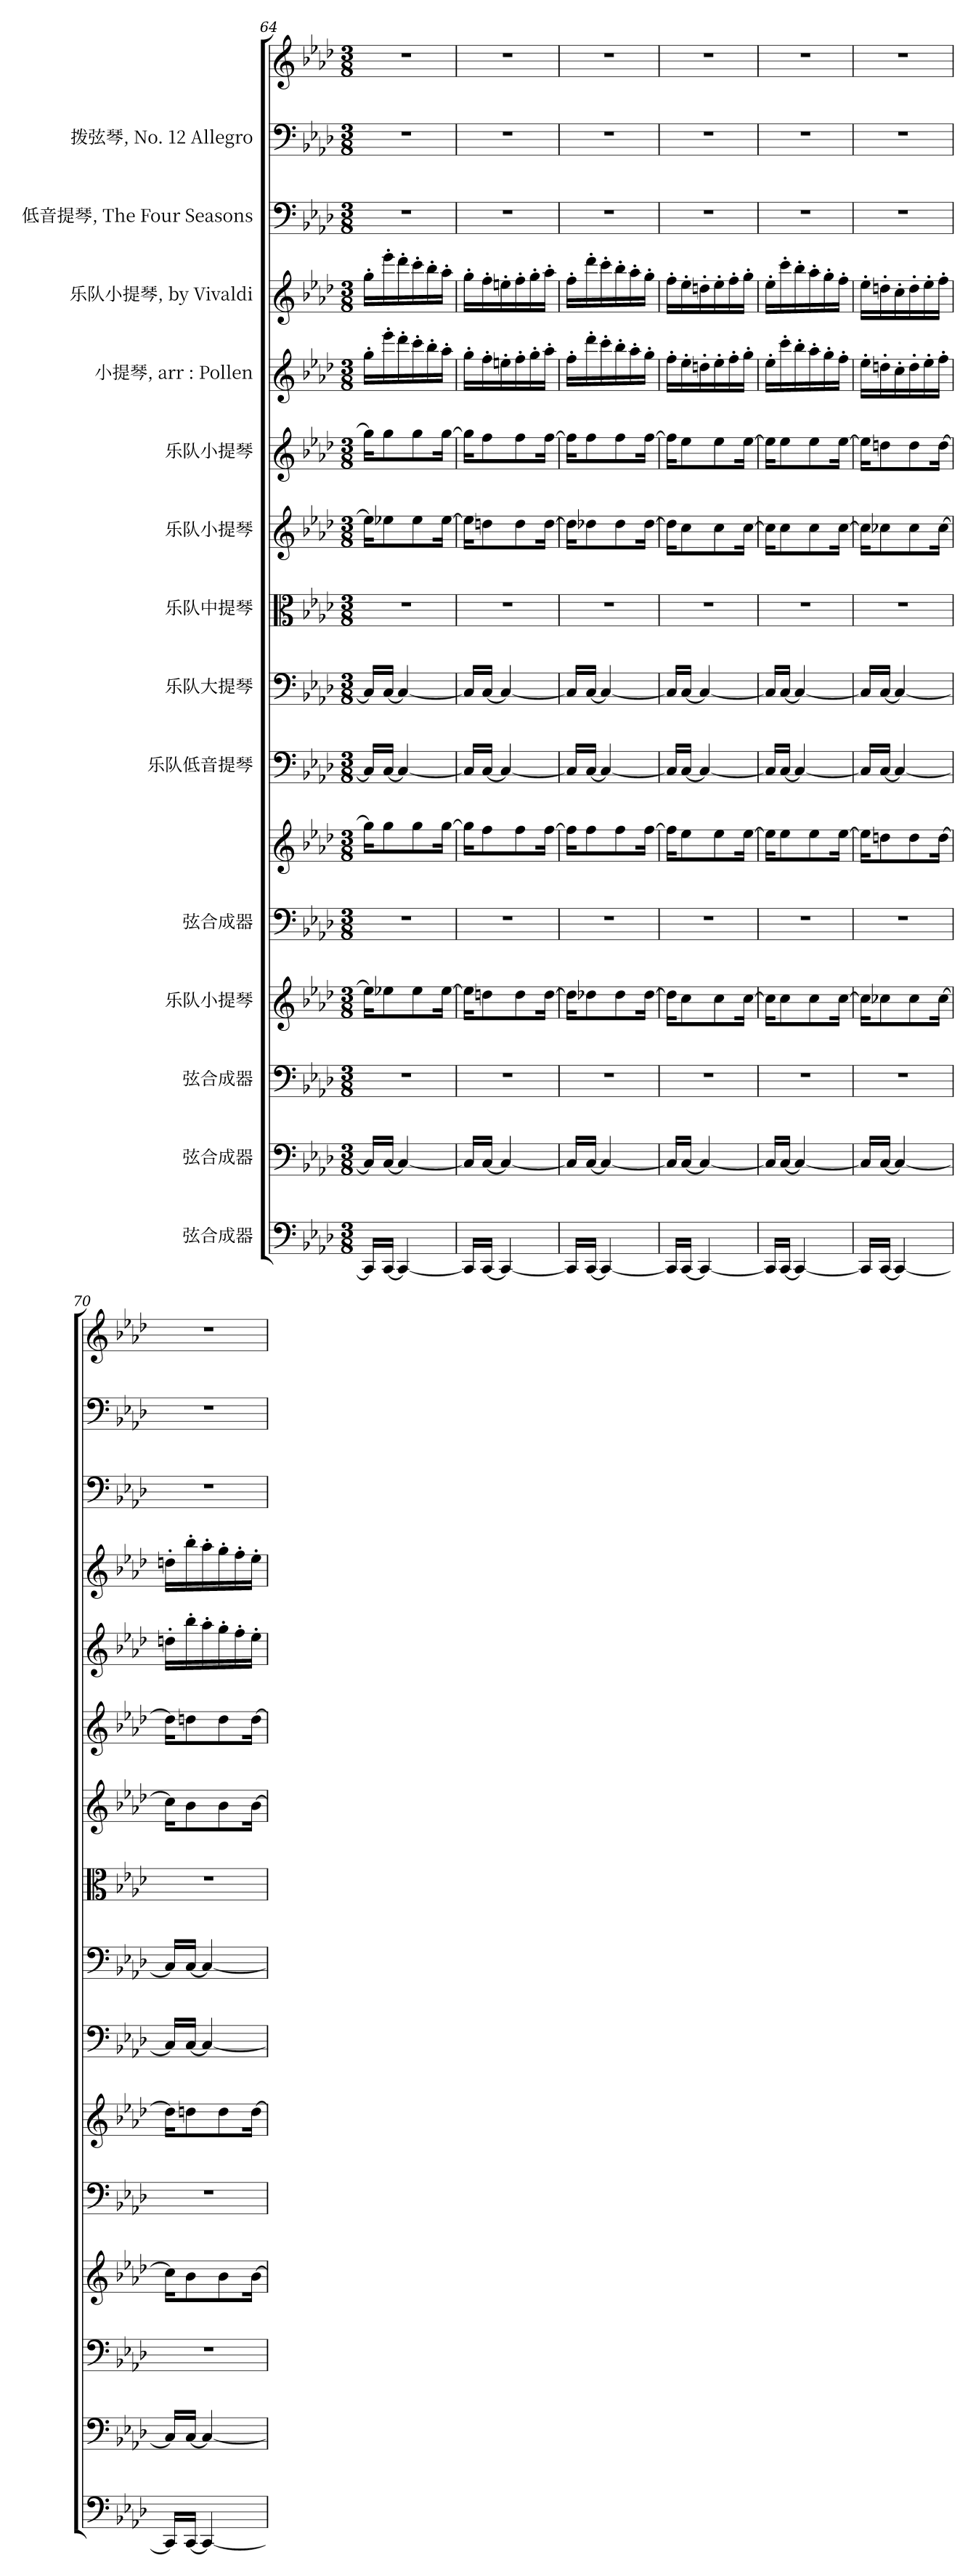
**kern	**kern	**kern	**kern	**kern	**kern	**kern	**kern	**kern	**kern	**kern	**kern	**kern	**kern	**kern	**kern
*part14	*part13	*part12	*part11	*part10	*part10	*part9	*part8	*part7	*part6	*part5	*part4	*part3	*part2	*part1	*part1
*staff16	*staff15	*staff14	*staff13	*staff12	*staff11	*staff10	*staff9	*staff8	*staff7	*staff6	*staff5	*staff4	*staff3	*staff2	*staff1
*I"弦合成器	*I"弦合成器	*I"弦合成器	*I"乐队小提琴	*I"弦合成器	*	*I"乐队低音提琴	*I"乐队大提琴	*I"乐队中提琴	*I"乐队小提琴	*I"乐队小提琴	*I"小提琴, arr : Pollen	*I"乐队小提琴, by Vivaldi	*I"低音提琴, The Four Seasons	*I"拨弦琴, No. 12 Allegro	*
*clefF4	*clefF4	*clefF4	*clefG2	*clefF4	*clefG2	*clefF4	*clefF4	*clefC3	*clefG2	*clefG2	*clefG2	*clefG2	*clefF4	*clefF4	*clefG2
*	*	*	*	*	*	*ITrd7c12	*	*	*	*	*	*	*ITrd7c12	*	*
*k[b-e-a-d-]	*k[b-e-a-d-]	*k[b-e-a-d-]	*k[b-e-a-d-]	*k[b-e-a-d-]	*k[b-e-a-d-]	*k[b-e-a-d-]	*k[b-e-a-d-]	*k[b-e-a-d-]	*k[b-e-a-d-]	*k[b-e-a-d-]	*k[b-e-a-d-]	*k[b-e-a-d-]	*k[b-e-a-d-]	*k[b-e-a-d-]	*k[b-e-a-d-]
*M3/8	*M3/8	*M3/8	*M3/8	*M3/8	*M3/8	*M3/8	*M3/8	*M3/8	*M3/8	*M3/8	*M3/8	*M3/8	*M3/8	*M3/8	*M3/8
=64	=64	=64	=64	=64	=64	=64	=64	=64	=64	=64	=64	=64	=64	=64	=64
16CC/LL]	16C/LL]	4.r	16ee\KL]	4.r	16gg\KL]	16CC/LL]	16C/LL]	4.r	16ee\KL]	16gg\KL]	16gg'\LL	16gg'\LL	4.r	4.r	4.r
[16CC/JJ	[16C/JJ	.	8ee-X\	.	8gg\	[16CC/JJ	[16C/JJ	.	8ee-X\	8gg\	16eee-'\	16eee-'\	.	.	.
4CC/_	4C/_	.	.	.	.	4CC/_	4C/_	.	.	.	16ddd-'\	16ddd-'\	.	.	.
.	.	.	8ee-\	.	8gg\	.	.	.	8ee-\	8gg\	16ccc'\	16ccc'\	.	.	.
.	.	.	.	.	.	.	.	.	.	.	16bb-'\	16bb-'\	.	.	.
.	.	.	[16ee-\Jk	.	[16gg\Jk	.	.	.	[16ee-\Jk	[16gg\Jk	16aa-'\JJ	16aa-'\JJ	.	.	.
=65	=65	=65	=65	=65	=65	=65	=65	=65	=65	=65	=65	=65	=65	=65	=65
16CC/LL]	16C/LL]	4.r	16ee-\KL]	4.r	16gg\KL]	16CC/LL]	16C/LL]	4.r	16ee-\KL]	16gg\KL]	16gg'\LL	16gg'\LL	4.r	4.r	4.r
[16CC/JJ	[16C/JJ	.	8ddn\	.	8ff\	[16CC/JJ	[16C/JJ	.	8ddn\	8ff\	16ff'\	16ff'\	.	.	.
4CC/_	4C/_	.	.	.	.	4CC/_	4C/_	.	.	.	16een'\	16een'\	.	.	.
.	.	.	8dd\	.	8ff\	.	.	.	8dd\	8ff\	16ff'\	16ff'\	.	.	.
.	.	.	.	.	.	.	.	.	.	.	16gg'\	16gg'\	.	.	.
.	.	.	[16dd\Jk	.	[16ff\Jk	.	.	.	[16dd\Jk	[16ff\Jk	16aa-'\JJ	16aa-'\JJ	.	.	.
!!LO:PB:g=z
=66	=66	=66	=66	=66	=66	=66	=66	=66	=66	=66	=66	=66	=66	=66	=66
16CC/LL]	16C/LL]	4.r	16dd\KL]	4.r	16ff\KL]	16CC/LL]	16C/LL]	4.r	16dd\KL]	16ff\KL]	16ff'\LL	16ff'\LL	4.r	4.r	4.r
[16CC/JJ	[16C/JJ	.	8dd-X\	.	8ff\	[16CC/JJ	[16C/JJ	.	8dd-X\	8ff\	16ddd-'\	16ddd-'\	.	.	.
4CC/_	4C/_	.	.	.	.	4CC/_	4C/_	.	.	.	16ccc'\	16ccc'\	.	.	.
.	.	.	8dd-\	.	8ff\	.	.	.	8dd-\	8ff\	16bb-'\	16bb-'\	.	.	.
.	.	.	.	.	.	.	.	.	.	.	16aa-'\	16aa-'\	.	.	.
.	.	.	[16dd-\Jk	.	[16ff\Jk	.	.	.	[16dd-\Jk	[16ff\Jk	16gg'\JJ	16gg'\JJ	.	.	.
=67	=67	=67	=67	=67	=67	=67	=67	=67	=67	=67	=67	=67	=67	=67	=67
16CC/LL]	16C/LL]	4.r	16dd-\KL]	4.r	16ff\KL]	16CC/LL]	16C/LL]	4.r	16dd-\KL]	16ff\KL]	16ff'\LL	16ff'\LL	4.r	4.r	4.r
[16CC/JJ	[16C/JJ	.	8cc\	.	8ee-\	[16CC/JJ	[16C/JJ	.	8cc\	8ee-\	16ee-'\	16ee-'\	.	.	.
4CC/_	4C/_	.	.	.	.	4CC/_	4C/_	.	.	.	16ddn'\	16ddn'\	.	.	.
.	.	.	8cc\	.	8ee-\	.	.	.	8cc\	8ee-\	16ee-'\	16ee-'\	.	.	.
.	.	.	.	.	.	.	.	.	.	.	16ff'\	16ff'\	.	.	.
.	.	.	[16cc\Jk	.	[16ee-\Jk	.	.	.	[16cc\Jk	[16ee-\Jk	16gg'\JJ	16gg'\JJ	.	.	.
=68	=68	=68	=68	=68	=68	=68	=68	=68	=68	=68	=68	=68	=68	=68	=68
16CC/LL]	16C/LL]	4.r	16cc\KL]	4.r	16ee-\KL]	16CC/LL]	16C/LL]	4.r	16cc\KL]	16ee-\KL]	16ee-'\LL	16ee-'\LL	4.r	4.r	4.r
[16CC/JJ	[16C/JJ	.	8cc\	.	8ee-\	[16CC/JJ	[16C/JJ	.	8cc\	8ee-\	16ccc'\	16ccc'\	.	.	.
4CC/_	4C/_	.	.	.	.	4CC/_	4C/_	.	.	.	16bb-'\	16bb-'\	.	.	.
.	.	.	8cc\	.	8ee-\	.	.	.	8cc\	8ee-\	16aa-'\	16aa-'\	.	.	.
.	.	.	.	.	.	.	.	.	.	.	16gg'\	16gg'\	.	.	.
.	.	.	[16cc\Jk	.	[16ee-\Jk	.	.	.	[16cc\Jk	[16ee-\Jk	16ff'\JJ	16ff'\JJ	.	.	.
=69	=69	=69	=69	=69	=69	=69	=69	=69	=69	=69	=69	=69	=69	=69	=69
16CC/LL]	16C/LL]	4.r	16cc\KL]	4.r	16ee-\KL]	16CC/LL]	16C/LL]	4.r	16cc\KL]	16ee-\KL]	16ee-'\LL	16ee-'\LL	4.r	4.r	4.r
[16CC/JJ	[16C/JJ	.	8cc-X\	.	8ddn\	[16CC/JJ	[16C/JJ	.	8cc-X\	8ddn\	16ddn'\	16ddn'\	.	.	.
4CC/_	4C/_	.	.	.	.	4CC/_	4C/_	.	.	.	16cc'\	16cc'\	.	.	.
.	.	.	8cc-\	.	8dd\	.	.	.	8cc-\	8dd\	16dd'\	16dd'\	.	.	.
.	.	.	.	.	.	.	.	.	.	.	16ee-'\	16ee-'\	.	.	.
.	.	.	[16cc-\Jk	.	[16dd\Jk	.	.	.	[16cc-\Jk	[16dd\Jk	16ff'\JJ	16ff'\JJ	.	.	.
=70	=70	=70	=70	=70	=70	=70	=70	=70	=70	=70	=70	=70	=70	=70	=70
16CC/LL]	16C/LL]	4.r	16cc-\KL]	4.r	16dd\KL]	16CC/LL]	16C/LL]	4.r	16cc-\KL]	16dd\KL]	16ddn'\LL	16ddn'\LL	4.r	4.r	4.r
[16CC/JJ	[16C/JJ	.	8b-\	.	8ddn\	[16CC/JJ	[16C/JJ	.	8b-\	8ddn\	16bb-'\	16bb-'\	.	.	.
4CC/_	4C/_	.	.	.	.	4CC/_	4C/_	.	.	.	16aa-'\	16aa-'\	.	.	.
.	.	.	8b-\	.	8dd\	.	.	.	8b-\	8dd\	16gg'\	16gg'\	.	.	.
.	.	.	.	.	.	.	.	.	.	.	16ff'\	16ff'\	.	.	.
.	.	.	[16b-\Jk	.	[16dd\Jk	.	.	.	[16b-\Jk	[16dd\Jk	16ee-'\JJ	16ee-'\JJ	.	.	.
=	=	=	=	=	=	=	=	=	=	=	=	=	=	=	=
*-	*-	*-	*-	*-	*-	*-	*-	*-	*-	*-	*-	*-	*-	*-	*-
